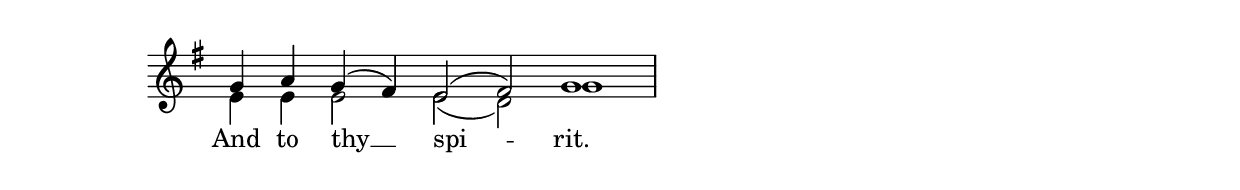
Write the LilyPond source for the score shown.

\version "2.24.4"




keyTime = { \key g \major}
cadenzaMeasure = {
  \cadenzaOff
  \partial 1024 s1024
  \cadenzaOn

}

SopMusic    = \relative { 
    \cadenzaOn
    g'4 a g( fis) e2( fis) g1 \cadenzaMeasure
}

BassMusic   = \relative {
    \cadenzaOn
    e'4 e e2 e( d) g1 \cadenzaMeasure
}



VerseOne = \lyricmode {
    And to thy __ spi -- rit.
    }


\score {
    \new Staff \with {midiInstrument = "choir aahs"} 
    <<
        \clef "treble"
        \new Voice = "Sop"  { \voiceOne \keyTime \SopMusic}
        \new Voice = "Bass" { \voiceTwo \BassMusic }
        \new Lyrics \lyricsto "Sop" { \VerseOne }
    >>

    \layout {
        \context {
            \Score
                \omit BarNumber
                \override SpacingSpanner.common-shortest-duration = #(ly:make-moment 1/16)

        }
        \context {
            \Staff
                \remove Time_signature_engraver
        }
        \context {
            \Lyrics
                \override LyricSpace.minimum-distance = #1.0
        }
    }
    \midi {
        \tempo 4 = 180
    }
}





